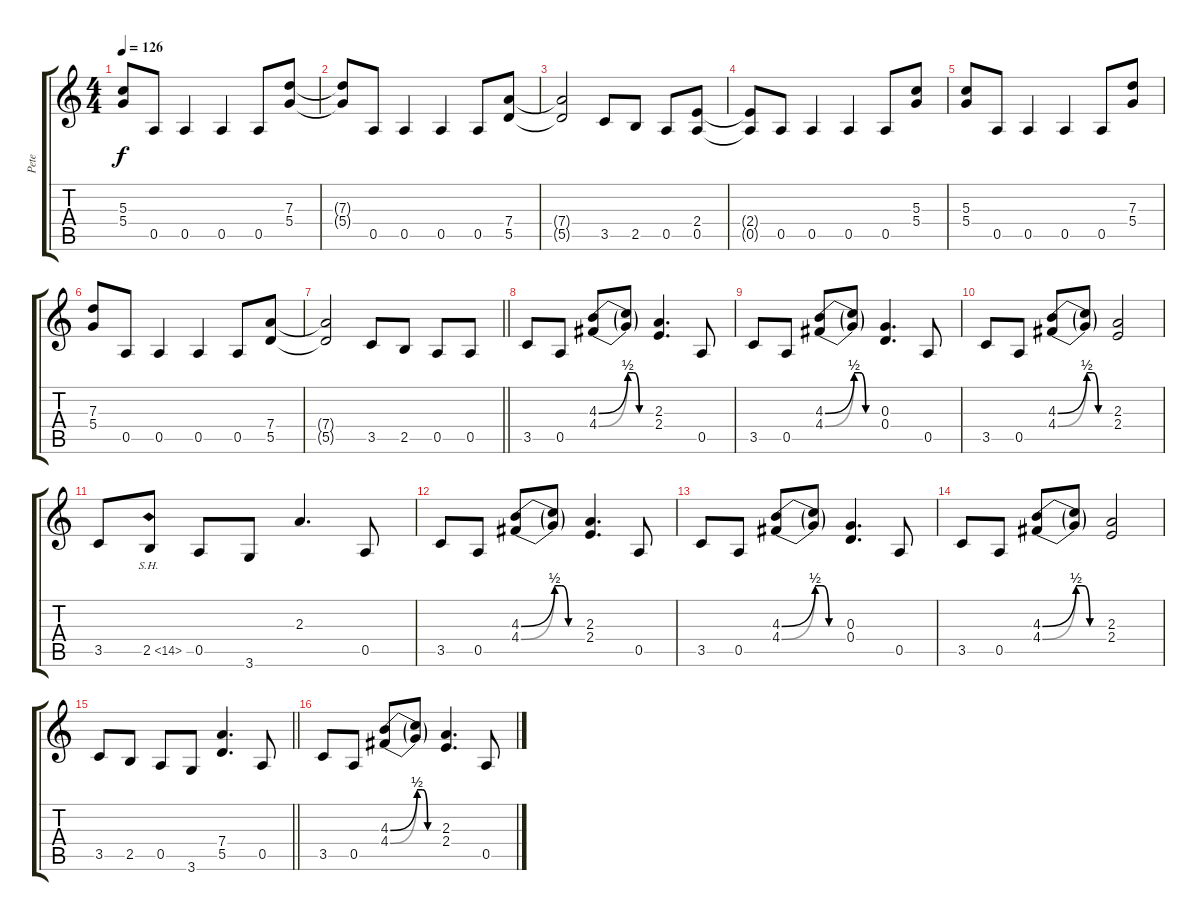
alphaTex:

\track ("Pete" "Pete") {instrument distortionguitar}
\staff {score tabs}
\tuning (E4 B3 G3 D3 A2 E2) {hide}
\ts (4 4)
\tempo 126
\clef g2
\ks aminor
(5.3{t} 5.4{t}).8{dy f} 0.5.8 0.5.4 0.5.4 0.5.8 (7.3 5.4).8 |
(7.3{t} 5.4{t}).8 0.5.8 0.5.4 0.5.4 0.5.8 (7.4 5.5).8 |
(7.4{t} 5.5{t}).2 3.5.8 2.5.8 0.5.8 (2.4 0.5).8 |
(2.4{t} 0.5{t}).8 0.5.8 0.5.4 0.5.4 0.5.8 (5.3 5.4).8 |
(5.3 5.4).8 0.5.8 0.5.4 0.5.4 0.5.8 (7.3 5.4).8 |
(7.3 5.4).8 0.5.8 0.5.4 0.5.4 0.5.8 (7.4 5.5).8 |
\barLineRight lightlight
(7.4{t} 5.5{t}).2 3.5.8 2.5.8 0.5.8 0.5.8 |
3.5.8 0.5.8 (4.3{be (bend 0 0 60 2)} 4.4{be (bend 0 0 60 2)}).8 (4.3{be (custom 0 2 15 2 30 0 60 0) t} 4.4{be (custom 0 2 15 2 30 0 60 0) t}).8 (2.3 2.4).4{d} 0.5.8 |
3.5.8 0.5.8 (4.3{be (bend 0 0 60 2)} 4.4{be (bend 0 0 60 2)}).8 (4.3{be (custom 0 2 15 2 30 0 60 0) t} 4.4{be (custom 0 2 15 2 30 0 60 0) t}).8 (0.3 0.4).4{d} 0.5.8 |
3.5.8 0.5.8 (4.3{be (bend 0 0 60 2)} 4.4{be (bend 0 0 60 2)}).8 (4.3{be (custom 0 2 15 2 30 0 60 0) t} 4.4{be (custom 0 2 15 2 30 0 60 0) t}).8 (2.3 2.4).2 |
3.5.8 2.5{sh 12}.8 0.5.8 3.6.8 2.3.4{d} 0.5.8 |
3.5.8 0.5.8 (4.3{be (bend 0 0 60 2)} 4.4{be (bend 0 0 60 2)}).8 (4.3{be (custom 0 2 15 2 30 0 60 0) t} 4.4{be (custom 0 2 15 2 30 0 60 0) t}).8 (2.3 2.4).4{d} 0.5.8 |
3.5.8 0.5.8 (4.3{be (bend 0 0 60 2)} 4.4{be (bend 0 0 60 2)}).8 (4.3{be (custom 0 2 15 2 30 0 60 0) t} 4.4{be (custom 0 2 15 2 30 0 60 0) t}).8 (0.3 0.4).4{d} 0.5.8 |
3.5.8 0.5.8 (4.3{be (bend 0 0 60 2)} 4.4{be (bend 0 0 60 2)}).8 (4.3{be (custom 0 2 15 2 30 0 60 0) t} 4.4{be (custom 0 2 15 2 30 0 60 0) t}).8 (2.3 2.4).2 |
\barLineRight lightlight
3.5.8 2.5.8 0.5.8 3.6.8 (7.4 5.5).4{d} 0.5.8 |
3.5.8 0.5.8 (4.3{be (bend 0 0 60 2)} 4.4{be (bend 0 0 60 2)}).8 (4.3{be (custom 0 2 15 2 30 0 60 0) t} 4.4{be (custom 0 2 15 2 30 0 60 0) t}).8 (2.3 2.4).4{d} 0.5.8
